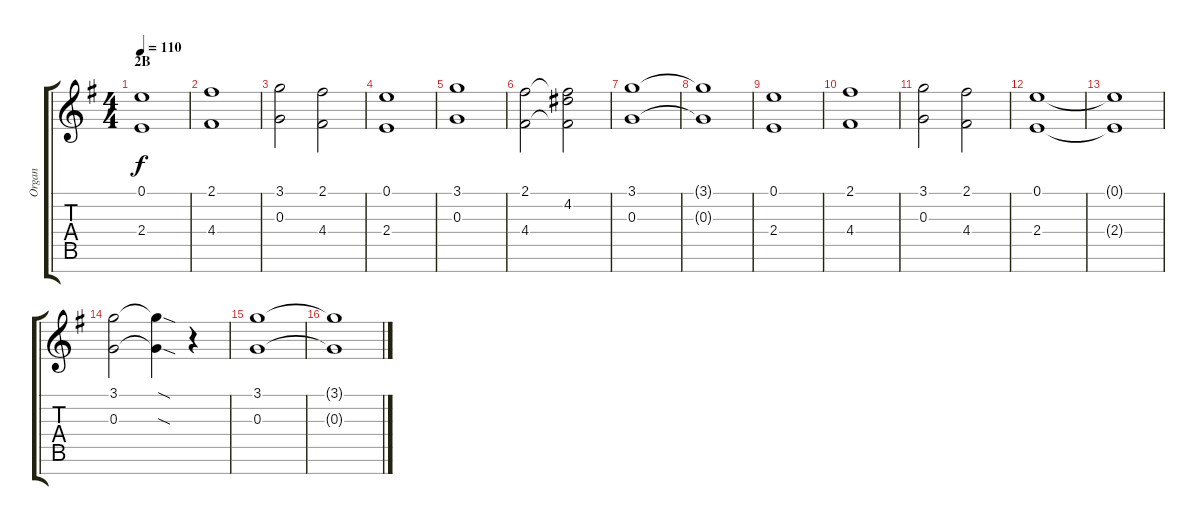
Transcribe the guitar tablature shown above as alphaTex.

\track ("Organ" "Organ") {instrument rockorgan}
\staff {score tabs}
\tuning (E5 B4 G4 D4 A3 E3 B2) {hide}
\ts (4 4)
\section ("" "2B")
\tempo 110
\clef g2
\ks g
(0.1 2.4).1{dy f} |
(2.1 4.4).1 |
(3.1 0.3).2 (2.1 4.4).2 |
(0.1 2.4).1 |
(3.1 0.3).1 |
(2.1 4.4).2 (2.1{t} 4.2 4.4{t}).2 |
(3.1 0.3).1 |
(3.1{t} 0.3{t}).1 |
(0.1 2.4).1 |
(2.1 4.4).1 |
(3.1 0.3).2 (2.1 4.4).2 |
(0.1 2.4).1 |
(0.1{t} 2.4{t}).1 |
(3.1 0.3).2 (3.1{sod t} 0.3{sod t}).4 r.4 |
(3.1 0.3).1 |
(3.1{t} 0.3{t}).1
